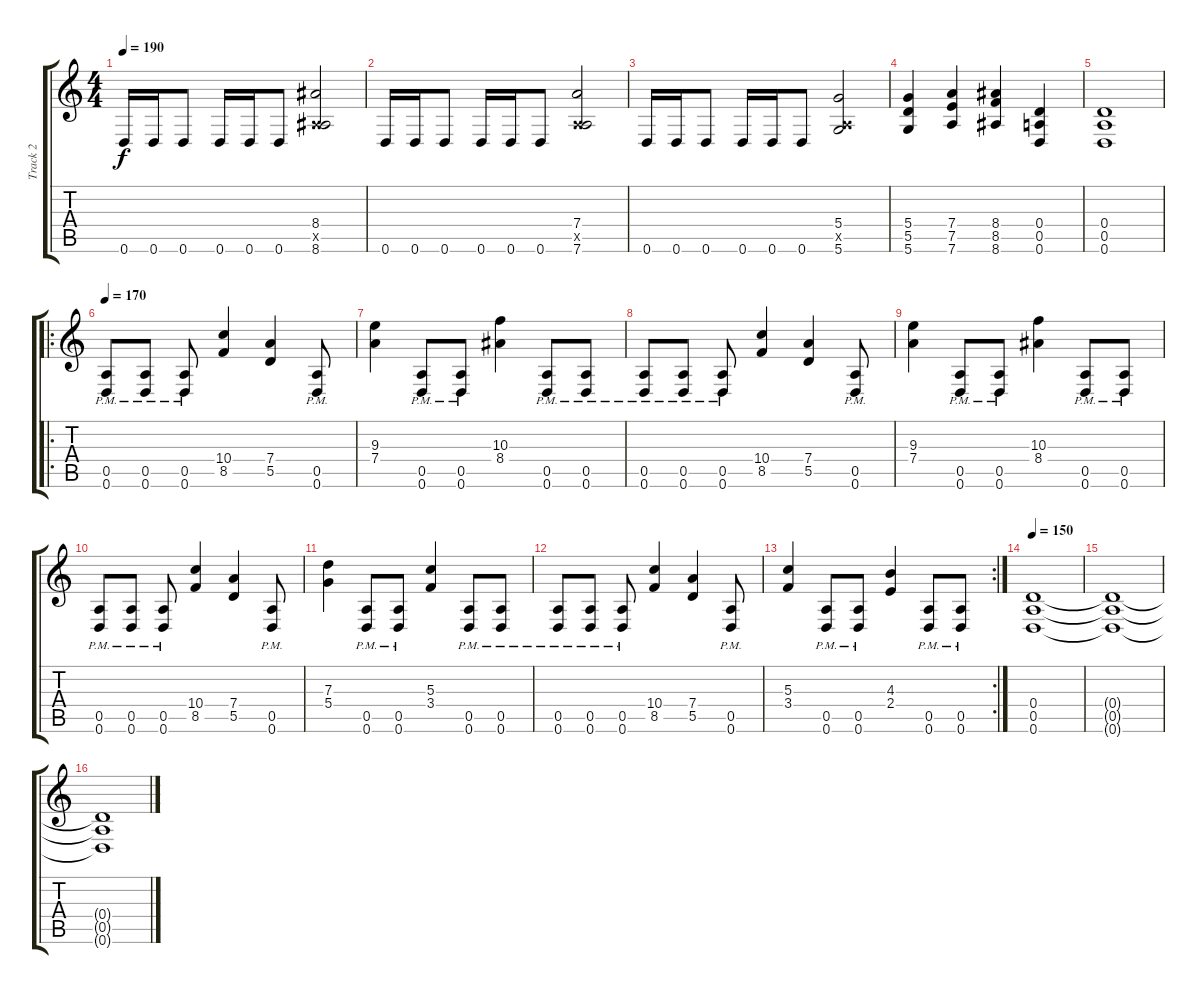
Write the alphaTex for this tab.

\track ("Track 2" "Track 2") {instrument distortionguitar}
\staff {score tabs}
\tuning (E4 B3 G3 D3 A2 D2) {hide}
\ts (4 4)
\tempo 190
\clef g2
\ks c
0.6.16{dy f} 0.6.16 0.6.8 0.6.16 0.6.16 0.6.8 (8.4 0.5{x} 8.6).2 |
0.6.16 0.6.16 0.6.8 0.6.16 0.6.16 0.6.8 (7.4 0.5{x} 7.6).2 |
0.6.16 0.6.16 0.6.8 0.6.16 0.6.16 0.6.8 (5.4 0.5{x} 5.6).2 |
(5.4 5.5 5.6).4 (7.4 7.5 7.6).4 (8.4 8.5 8.6).4 (0.4 0.5 0.6).4 |
(0.4 0.5 0.6).1 |
\ro
\tempo 170
(0.5{pm} 0.6{pm}).8 (0.5{pm} 0.6{pm}).8 (0.5{pm} 0.6{pm}).8 (10.4 8.5).4 (7.4 5.5).4 (0.5{pm} 0.6).8 |
(9.3 7.4).4 (0.5{pm} 0.6{pm}).8 (0.5{pm} 0.6{pm}).8 (10.3 8.4).4 (0.5{pm} 0.6{pm}).8 (0.5{pm} 0.6{pm}).8 |
(0.5{pm} 0.6{pm}).8 (0.5{pm} 0.6{pm}).8 (0.5{pm} 0.6{pm}).8 (10.4 8.5).4 (7.4 5.5).4 (0.5{pm} 0.6).8 |
(9.3 7.4).4 (0.5{pm} 0.6{pm}).8 (0.5{pm} 0.6{pm}).8 (10.3 8.4).4 (0.5{pm} 0.6{pm}).8 (0.5{pm} 0.6{pm}).8 |
(0.5{pm} 0.6{pm}).8 (0.5{pm} 0.6{pm}).8 (0.5{pm} 0.6{pm}).8 (10.4 8.5).4 (7.4 5.5).4 (0.5{pm} 0.6).8 |
(7.3 5.4).4 (0.5{pm} 0.6{pm}).8 (0.5{pm} 0.6{pm}).8 (5.3 3.4).4 (0.5{pm} 0.6{pm}).8 (0.5{pm} 0.6{pm}).8 |
(0.5{pm} 0.6{pm}).8 (0.5{pm} 0.6{pm}).8 (0.5{pm} 0.6{pm}).8 (10.4 8.5).4 (7.4 5.5).4 (0.5{pm} 0.6).8 |
\rc 2
(5.3 3.4).4 (0.5{pm} 0.6{pm}).8 (0.5{pm} 0.6{pm}).8 (4.3 2.4).4 (0.5{pm} 0.6{pm}).8 (0.5{pm} 0.6{pm}).8 |
\tempo 150
(0.4 0.5 0.6).1 |
(0.4{t} 0.5{t} 0.6{t}).1 |
(0.4{t} 0.5{t} 0.6{t}).1
